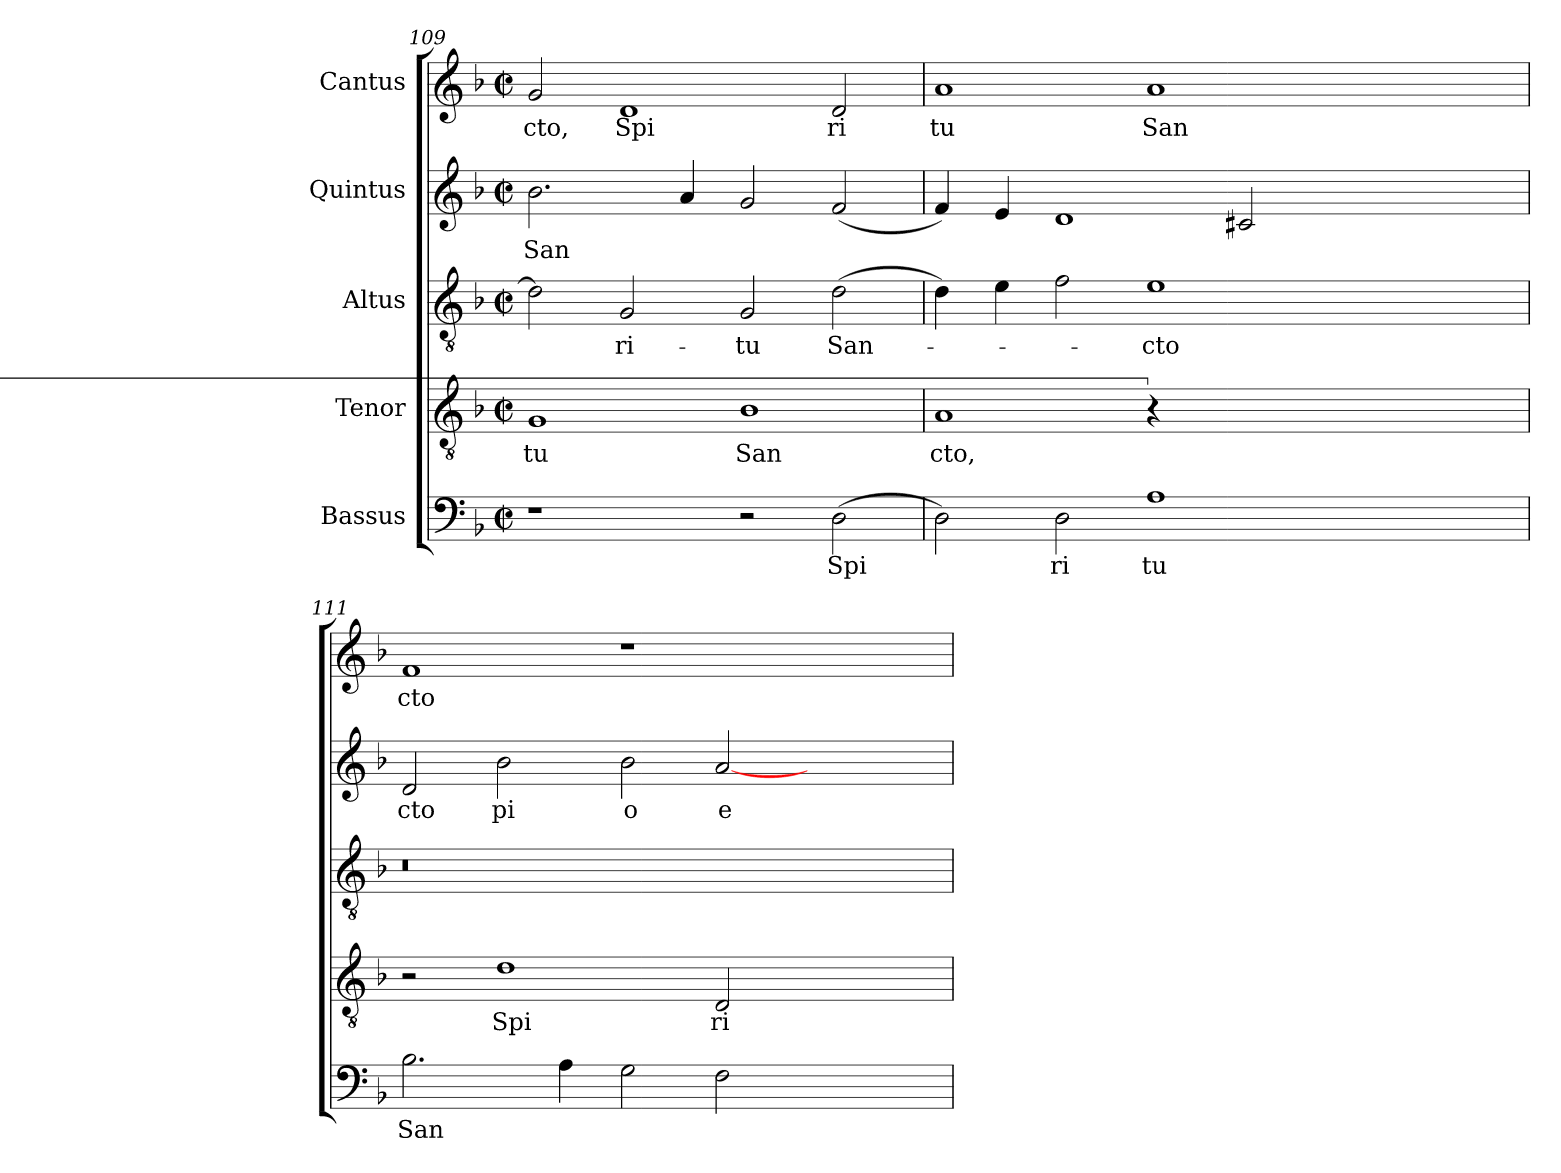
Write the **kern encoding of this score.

**kern	**text	**kern	**text	**kern	**text	**kern	**text	**kern	**text
*part5	*part5	*part4	*part4	*part3	*part3	*part2	*part2	*part1	*part1
*staff5	*staff5	*staff4	*staff4	*staff3	*staff3	*staff2	*staff2	*staff1	*staff1
*I"Bassus	*	*I"Tenor	*	*I"Altus	*	*I"Quintus	*	*I"Cantus	*
*clefF4	*	*clefGv2	*	*clefGv2	*	*clefG2	*	*clefG2	*
*k[b-]	*	*k[b-]	*	*k[b-]	*	*k[b-]	*	*k[b-]	*
*F:	*	*F:	*	*F:	*	*F:	*	*F:	*
*M2/2	*	*M2/2	*	*M2/2	*	*M2/2	*	*M2/2	*
*met(c|)	*	*met(c|)	*	*met(c|)	*	*met(c|)	*	*met(c|)	*
=109	=109	=109	=109	=109	=109	=109	=109	=109	=109
!	!	!	!LO:LY:b:cj	!	!	!	!LO:LY:b	!	!LO:LY:b:cj
1r	.	1G	tu	2d\]	.	2.b-\	San	2g/	-cto,
!	!	!	!	!	!LO:LY:b:cj	!	!	!	!LO:LY:b:cj
.	.	.	.	2G/	-ri-	.	.	1d	Spi
.	.	.	.	.	.	4a/	.	.	.
!	!	!	!LO:LY:b:cj	!	!LO:LY:b:cj	!	!	!	!
2r	.	1B-	San	2G/	-tu	2g/	.	.	.
!	!LO:LY:b	!	!	!	!LO:LY:b	!	!	!	!LO:LY:b:cj
(>2D\	Spi	.	.	(>2d\	San-	(<2f/	.	2d/	ri
=110	=110	=110	=110	=110	=110	=110	=110	=110	=110
!	!	!	!LO:LY:b:cj	!	!	!	!	!	!LO:LY:b:cj
2D\)	.	1A	cto,	4d\)	.	4f/)	.	1a	tu
.	.	.	.	4e\	.	4e/	.	.	.
!	!LO:LY:b:cj	!	!	!	!	!	!	!	!
2D\	ri	.	.	2f\	.	1d	.	.	.
!	!LO:LY:b:cj	!LO:N:vis=1	!	!	!LO:LY:b:cj	!	!	!	!LO:LY:b:cj
1A	tu	4%9r	.	1e	-cto	.	.	1a	San
.	.	.	.	.	.	2c#/	.	.	.
1ryy	.	.	.	1ryy	.	1ryy	.	1ryy	.
4ryy	.	.	.	4ryy	.	4ryy	.	4ryy	.
=111	=111	=111	=111	=111	=111	=111	=111	=111	=111
!	!LO:LY:b	!	!	!	!	!	!LO:LY:b:cj	!	!LO:LY:b:cj
2.B-\	San	2r	.	0r	.	2d/	cto	1f	cto
!	!	!	!LO:LY:b:cj	!	!	!	!LO:LY:b:cj	!	!
.	.	1d	Spi	.	.	2b-\	pi	.	.
4A\	.	.	.	.	.	.	.	.	.
!	!	!	!	!	!	!	!LO:LY:b:cj	!LO:N:vis=1	!
2G\	.	.	.	.	.	2b-\	o	0r	.
!	!	!	!LO:LY:b:cj	!	!	!	!LO:LY:b:cj	!	!
2F\	.	2D/	ri	.	.	[<2a/	e	.	.
1ryy	.	1ryy	.	1ryy	.	1ryy	.	.	.
=	=	=	=	=	=	=	=	=	=
*-	*-	*-	*-	*-	*-	*-	*-	*-	*-
